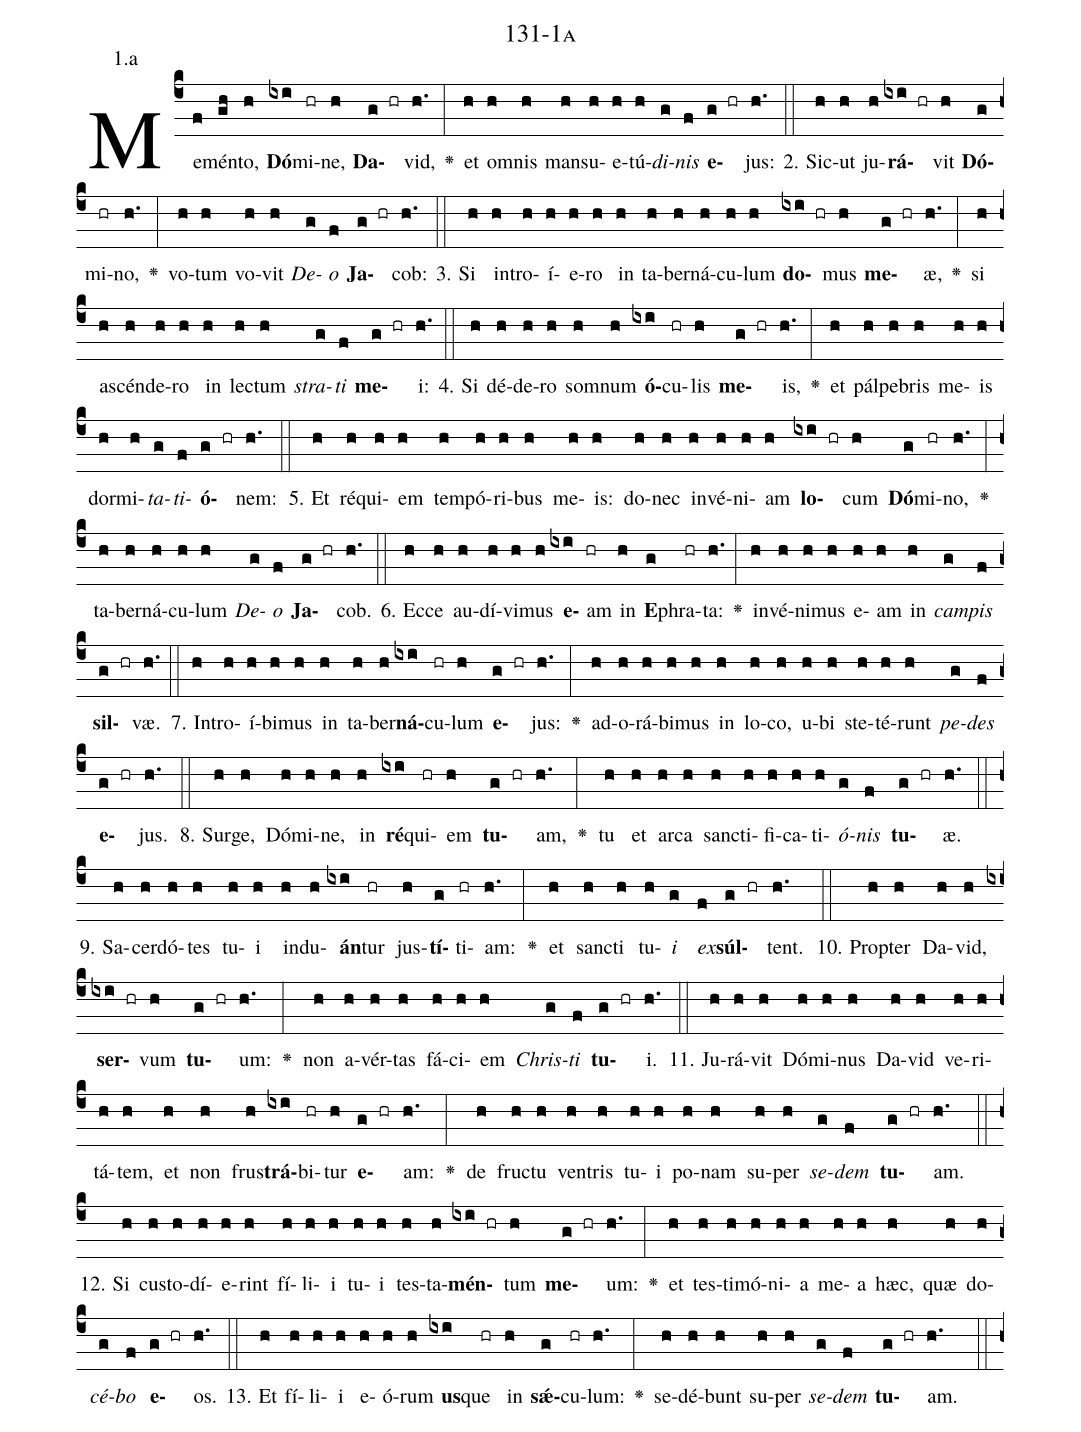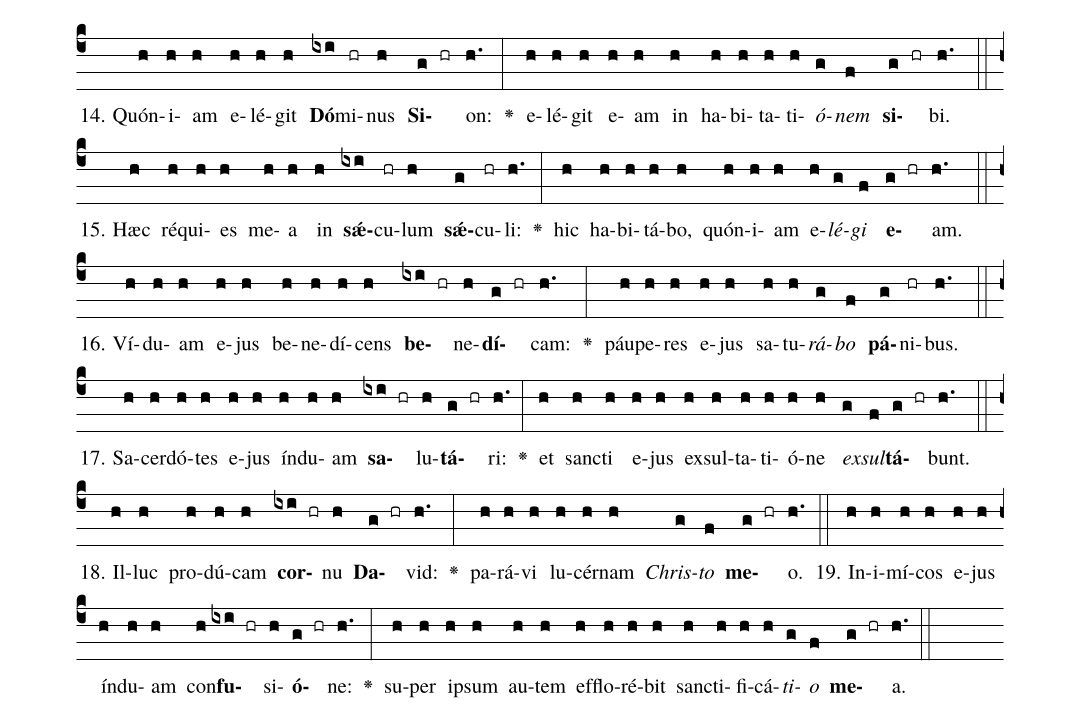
name: 131-1a;
annotation: 1.a;
%%
(c4)Me(f)mén(gh)to,(h) <b>Dó</b>(ixi)mi(hr)ne,(h) <b>Da</b>(g hr)vid,(h.) <v>\greheightstar</v>(:) et(h) om(h)nis(h) man(h)su(h)e(h)tú(h)<i>di</i>(g)<i>nis</i>(f) <b>e</b>(g hr)jus:(h.) (::)
2. Sic(h)ut(h) ju(h)<b>rá</b>(ixi hr)vit(h) <b>Dó</b>(g)mi(hr)no,(h.) <v>\greheightstar</v>(:) vo(h)tum(h) vo(h)vit(h) <i>De</i>(g)<i>o</i>(f) <b>Ja</b>(g hr)cob:(h.) (::)
3. Si(h) in(h)tro(h)í(h)e(h)ro(h) in(h) ta(h)ber(h)ná(h)cu(h)lum(h) <b>do</b>(ixi hr)mus(h) <b>me</b>(g hr)æ,(h.) <v>\greheightstar</v>(:) si(h) a(h)scén(h)de(h)ro(h) in(h) lec(h)tum(h) <i>stra</i>(g)<i>ti</i>(f) <b>me</b>(g hr)i:(h.) (::)
4. Si(h) dé(h)de(h)ro(h) som(h)num(h) <b>ó</b>(ixi)cu(hr)lis(h) <b>me</b>(g hr)is,(h.) <v>\greheightstar</v>(:) et(h) pál(h)pe(h)bris(h) me(h)is(h) dor(h)mi(h)<i>ta</i>(g)<i>ti</i>(f)<b>ó</b>(g hr)nem:(h.) (::)
5. Et(h) ré(h)qui(h)em(h) tem(h)pó(h)ri(h)bus(h) me(h)is:(h) do(h)nec(h) in(h)vé(h)ni(h)am(h) <b>lo</b>(ixi hr)cum(h) <b>Dó</b>(g)mi(hr)no,(h.) <v>\greheightstar</v>(:) ta(h)ber(h)ná(h)cu(h)lum(h) <i>De</i>(g)<i>o</i>(f) <b>Ja</b>(g hr)cob.(h.) (::)
6. Ec(h)ce(h) au(h)dí(h)vi(h)mus(h) <b>e</b>(ixi)am(hr) in(h) <b>E</b>(g)phra(hr)ta:(h.) <v>\greheightstar</v>(:) in(h)vé(h)ni(h)mus(h) e(h)am(h) in(h) <i>cam</i>(g)<i>pis</i>(f) <b>sil</b>(g hr)væ.(h.) (::)
7. In(h)tro(h)í(h)bi(h)mus(h) in(h) ta(h)ber(h)<b>ná</b>(ixi)cu(hr)lum(h) <b>e</b>(g hr)jus:(h.) <v>\greheightstar</v>(:) ad(h)o(h)rá(h)bi(h)mus(h) in(h) lo(h)co,(h) u(h)bi(h) ste(h)té(h)runt(h) <i>pe</i>(g)<i>des</i>(f) <b>e</b>(g hr)jus.(h.) (::)
8. Sur(h)ge,(h) Dó(h)mi(h)ne,(h) in(h) <b>ré</b>(ixi)qui(hr)em(h) <b>tu</b>(g hr)am,(h.) <v>\greheightstar</v>(:) tu(h) et(h) ar(h)ca(h) sanc(h)ti(h)fi(h)ca(h)ti(h)<i>ó</i>(g)<i>nis</i>(f) <b>tu</b>(g hr)æ.(h.) (::)
9. Sa(h)cer(h)dó(h)tes(h) tu(h)i(h) ind(h)u(h)<b>án</b>(ixi)tur(hr) jus(h)<b>tí</b>(g)ti(hr)am:(h.) <v>\greheightstar</v>(:) et(h) sanc(h)ti(h) tu(h)<i>i</i>(g) <i>ex</i>(f)<b>súl</b>(g hr)tent.(h.) (::)
10. Prop(h)ter(h) Da(h)vid,(h) <b>ser</b>(ixi hr)vum(h) <b>tu</b>(g hr)um:(h.) <v>\greheightstar</v>(:) non(h) a(h)vér(h)tas(h) fá(h)ci(h)em(h) <i>Chris</i>(g)<i>ti</i>(f) <b>tu</b>(g hr)i.(h.) (::)
11. Ju(h)rá(h)vit(h) Dó(h)mi(h)nus(h) Da(h)vid(h) ve(h)ri(h)tá(h)tem,(h) et(h) non(h) frus(h)<b>trá</b>(ixi)bi(hr)tur(h) <b>e</b>(g hr)am:(h.) <v>\greheightstar</v>(:) de(h) fruc(h)tu(h) ven(h)tris(h) tu(h)i(h) po(h)nam(h) su(h)per(h) <i>se</i>(g)<i>dem</i>(f) <b>tu</b>(g hr)am.(h.) (::)
12. Si(h) cus(h)to(h)dí(h)e(h)rint(h) fí(h)li(h)i(h) tu(h)i(h) tes(h)ta(h)<b>mén</b>(ixi hr)tum(h) <b>me</b>(g hr)um:(h.) <v>\greheightstar</v>(:) et(h) tes(h)ti(h)mó(h)ni(h)a(h) me(h)a(h) hæc,(h) quæ(h) do(h)<i>cé</i>(g)<i>bo</i>(f) <b>e</b>(g hr)os.(h.) (::)
13. Et(h) fí(h)li(h)i(h) e(h)ó(h)rum(h) <b>us</b>(ixi)que(hr) in(h) <b>sǽ</b>(g)cu(hr)lum:(h.) <v>\greheightstar</v>(:) se(h)dé(h)bunt(h) su(h)per(h) <i>se</i>(g)<i>dem</i>(f) <b>tu</b>(g hr)am.(h.) (::)
14. Quón(h)i(h)am(h) e(h)lé(h)git(h) <b>Dó</b>(ixi)mi(hr)nus(h) <b>Si</b>(g hr)on:(h.) <v>\greheightstar</v>(:) e(h)lé(h)git(h) e(h)am(h) in(h) ha(h)bi(h)ta(h)ti(h)<i>ó</i>(g)<i>nem</i>(f) <b>si</b>(g hr)bi.(h.) (::)
15. Hæc(h) ré(h)qui(h)es(h) me(h)a(h) in(h) <b>sǽ</b>(ixi)cu(hr)lum(h) <b>sǽ</b>(g)cu(hr)li:(h.) <v>\greheightstar</v>(:) hic(h) ha(h)bi(h)tá(h)bo,(h) quón(h)i(h)am(h) e(h)<i>lé</i>(g)<i>gi</i>(f) <b>e</b>(g hr)am.(h.) (::)
16. Ví(h)du(h)am(h) e(h)jus(h) be(h)ne(h)dí(h)cens(h) <b>be</b>(ixi hr)ne(h)<b>dí</b>(g hr)cam:(h.) <v>\greheightstar</v>(:) páu(h)pe(h)res(h) e(h)jus(h) sa(h)tu(h)<i>rá</i>(g)<i>bo</i>(f) <b>pá</b>(g)ni(hr)bus.(h.) (::)
17. Sa(h)cer(h)dó(h)tes(h) e(h)jus(h) índ(h)u(h)am(h) <b>sa</b>(ixi hr)lu(h)<b>tá</b>(g hr)ri:(h.) <v>\greheightstar</v>(:) et(h) sanc(h)ti(h) e(h)jus(h) ex(h)sul(h)ta(h)ti(h)ó(h)ne(h) <i>ex</i>(g)<i>sul</i>(f)<b>tá</b>(g hr)bunt.(h.) (::)
18. Il(h)luc(h) pro(h)dú(h)cam(h) <b>cor</b>(ixi hr)nu(h) <b>Da</b>(g hr)vid:(h.) <v>\greheightstar</v>(:) pa(h)rá(h)vi(h) lu(h)cér(h)nam(h) <i>Chris</i>(g)<i>to</i>(f) <b>me</b>(g hr)o.(h.) (::)
19. In(h)i(h)mí(h)cos(h) e(h)jus(h) índ(h)u(h)am(h) con(h)<b>fu</b>(ixi hr)si(h)<b>ó</b>(g hr)ne:(h.) <v>\greheightstar</v>(:) su(h)per(h) ip(h)sum(h) au(h)tem(h) ef(h)flo(h)ré(h)bit(h) sanc(h)ti(h)fi(h)cá(h)<i>ti</i>(g)<i>o</i>(f) <b>me</b>(g hr)a.(h.) (::)
